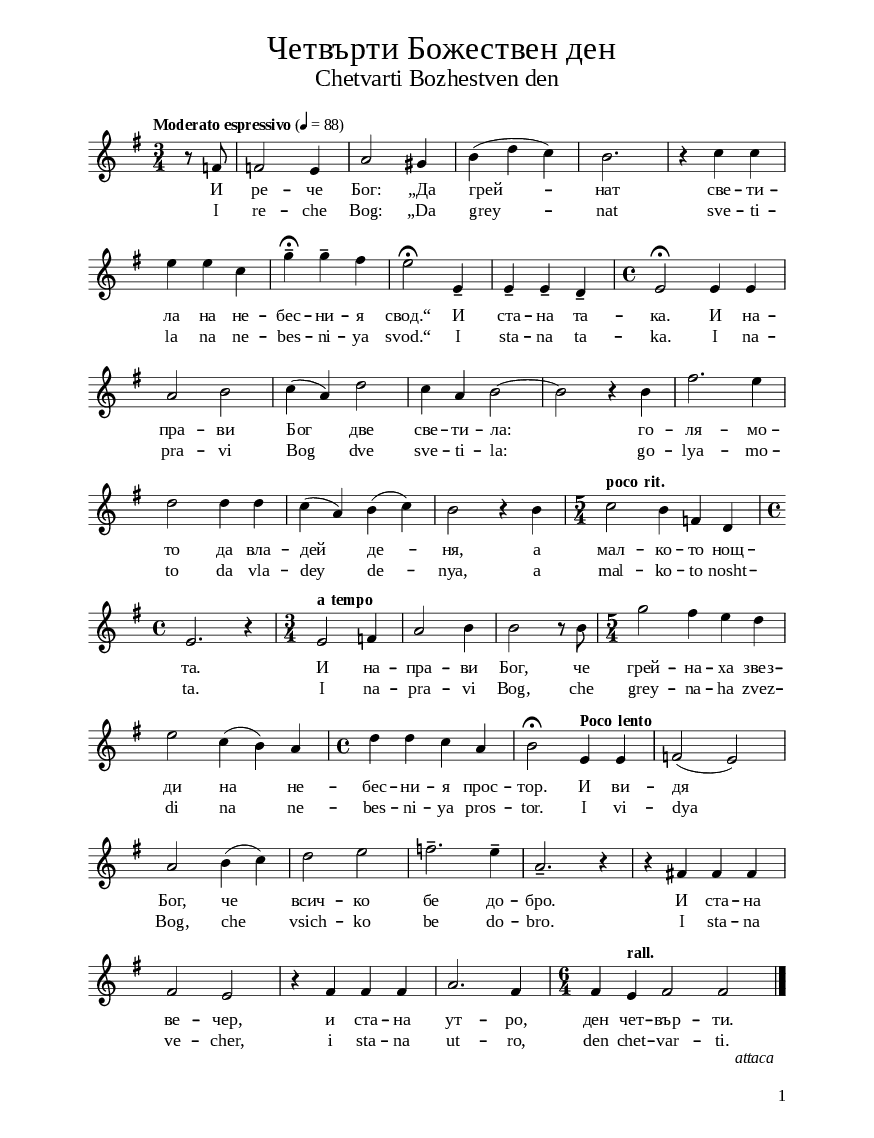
\version "2.22.1"

% include paper part and global functions
\include "include/globals.ily"

\bookpart {
  \include "include/bookpart-paper.ily"
  \score {
    \include "include/score-layout.ily"

    \new Voice \absolute {
      \clef treble
      \key g \major
      \time 3/4
      \tempoFunc "Moderato espressivo" 4 "88"
      \autoBeamOff
      \partial 4
      r8  f'8  | % 2
      f'2  e'4 | % 3
      a'2  gis'4 | % 4
      b'4 ( d''4 c''4 ) | % 5
      b'2. | % 6
      r4 c''4 c''4 \break  | % 7
      e''4 e''4 c''4 | % 8
      g''4 ^\fermata -- g''4 -- fis''4
      | % 9
      e''2 ^\fermata  e'4 -- |
      e'4 --  e'4 --  d'4 -- | % 11
      \time 4/4  | % 11
      e'2 ^\fermata  e'4  e'4 \break | % 12
      a'2 b'2 | % 13
      c''4 (  a'4 ) d''2 | % 14
      c''4  a'4 b'2 ~ | % 15
      b'2 r4 b'4 | % 16
      fis''2. e''4 \break  | % 17
      d''2 d''4 d''4 | % 18
      c''4 (  a'4 ) b'4 ( c''4 ) | % 19
      b'2 r4 b'4 |
      \time 5/4  |
      c''2 ^\markup{ \bold {poco rit.} } b'4
      f'4  d'4 \break | % 21
      \time 4/4  | % 21
      e'2. r4 | % 22
      \time 3/4  | % 22
      e'2 ^\markup{ \bold {a tempo} }  f'4 | % 23
      a'2 b'4 | % 24
      b'2 r8 b'8 | % 25
      \time 5/4  | % 25
      g''2 fis''4 e''4 d''4 \break  | % 26
      e''2 c''4 ( b'4 )  a'4 | % 27
      \time 4/4  | % 27
      d''4 d''4 c''4  a'4 | % 28
      b'2 ^\fermata  e'4 ^\markup{ \bold {Poco lento} }
      e'4 | % 29
      f'2 (  e'2 ) \break |
      a'2 b'4 ( c''4 ) | % 31
      d''2 e''2 | % 32
      f''2. -- e''4 --  | % 33
      a'2. -- r4 | % 34
      r4  fis'!4  fis'4  fis'4 \break | % 35
      fis'2  e'2 | % 36
      r4  fis'4  fis'4  fis'4 | % 37
      a'2.  fis'4 | % 38
      \time 6/4  | % 38
      fis'4  \tempo "rall." e'4  fis'2
      fis'2 \bar "|."
    }

    \addlyrics {
      И
      ре -- че Бог: „Да грей --
      нат све -- ти -- ла на не -- бес --
      ни -- я свод.“ И ста -- на та --
      ка. И на -- пра -- ви Бог  две
      све -- ти -- ла:  го -- ля -- мо --
      то да вла -- дей  де -- ня,
      а мал -- ко -- то нощ -- та. И на --
      пра -- ви Бог, че грей -- на -- ха
      звез -- ди на  не -- бес -- ни --
      я прос -- тор. И ви -- дя  Бог,
      че  всич -- ко бе до -- бро. И
      ста -- на ве -- чер, и ста -- на
      ут -- ро, ден чет -- вър -- ти.}
      \addlyrics {
        I
        re -- che Bog: „Da grey --
        nat sve -- ti -- la na ne -- bes --
        ni -- ya svod.“ I sta -- na ta --
        ka. I na -- pra -- vi Bog  dve
        sve -- ti -- la:  go -- lya -- mo --
        to da vla -- dey  de -- nya,
        a mal -- ko -- to nosht -- ta. I na --
        pra -- vi Bog, che grey -- na -- ha
        zvez -- di na  ne -- bes -- ni --
        ya pros -- tor. I vi -- dya  Bog,
        che  vsich -- ko be do -- bro. I
        sta -- na ve -- cher, i sta -- na
        ut -- ro, den chet -- var -- ti.}

        \header {
          title = \titleFunc " Четвърти Божествен ден" "Chetvarti Bozhestven den"
        }

        \midi{}

      } % score

      \markup \raise #2.8 \override #'(baseline-skip . 2) {
        \column {
          \fill-line \italic { "" "" \concat {"attaca" "   " }}
        }
      }
      
      \pageBreak

      % include foreign translation(s) of the song
      \version "2.24.2"

\markup \fill-line { \fontsize #deTitleFontSize "Vierter göttlicher Tag" }
\markup \null
\markup \null
\markup \fontsize #deCoupletFontSize {
  \hspace #9
  \override #`(baseline-skip . ,deCoupletBaselineSkip)

  \column {
    \line { " " }


 \line { " " Und Gott sprach: „Es leuchten Lichter an der}
 \line { " " Feste des Himmels“, und es ward so.}

 \line { " "  Und Gott machte zwei Lichter: Ein großes regiere}
 \line { " "  den Tag, und ein kleines die Nacht.}

 \line { " " Und Gott machte, dass die Sterne leuchten}
 \line { " " an der Himmelsweite. Und Gott sah, dass alles gut war.}
 
  \line { " " Da ward Abend und es ward Morgen, der vierte Tag.}

  }
}


    } % bookpart

    % Più mosso
    %
